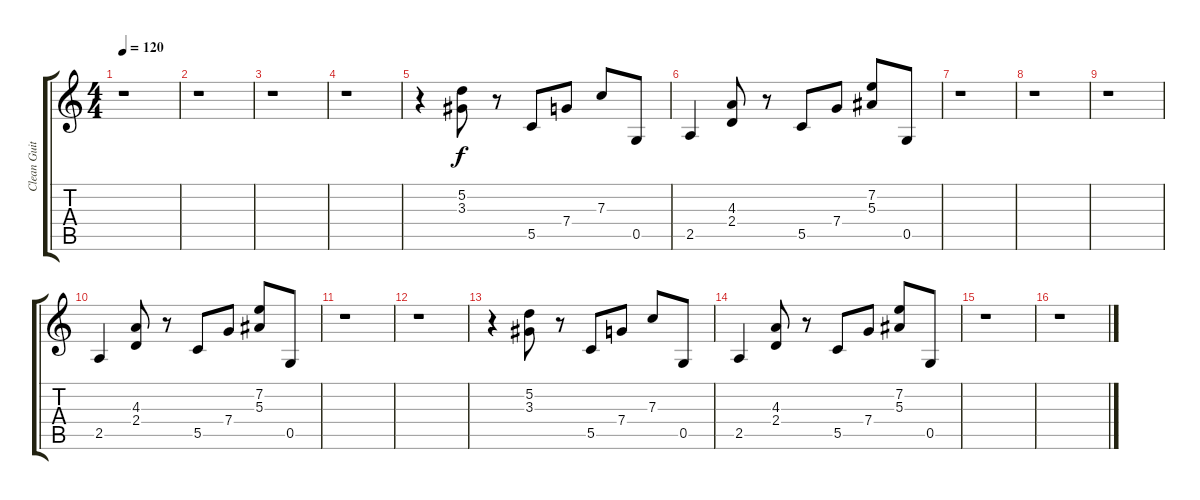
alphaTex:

\track ("Clean Guitar" "Clean Guit") {instrument electricguitarclean}
\staff {score tabs}
\tuning (D4 A3 F3 C3 G2 D2) {hide}
\ts (4 4)
\tempo 120
\clef g2
\ks c
r.1{dy f} |
r.1 |
r.1 |
r.1 |
r.4 (5.2 3.3).8 r.8 5.5.8 7.4.8 7.3.8 0.5.8 |
2.5.4 (4.3 2.4).8 r.8 5.5.8 7.4.8 (7.2 5.3).8 0.5.8 |
r.1 |
r.1 |
r.1 |
2.5.4 (4.3 2.4).8 r.8 5.5.8 7.4.8 (7.2 5.3).8 0.5.8 |
r.1 |
r.1 |
r.4 (5.2 3.3).8 r.8 5.5.8 7.4.8 7.3.8 0.5.8 |
2.5.4 (4.3 2.4).8 r.8 5.5.8 7.4.8 (7.2 5.3).8 0.5.8 |
r.1 |
r.1
